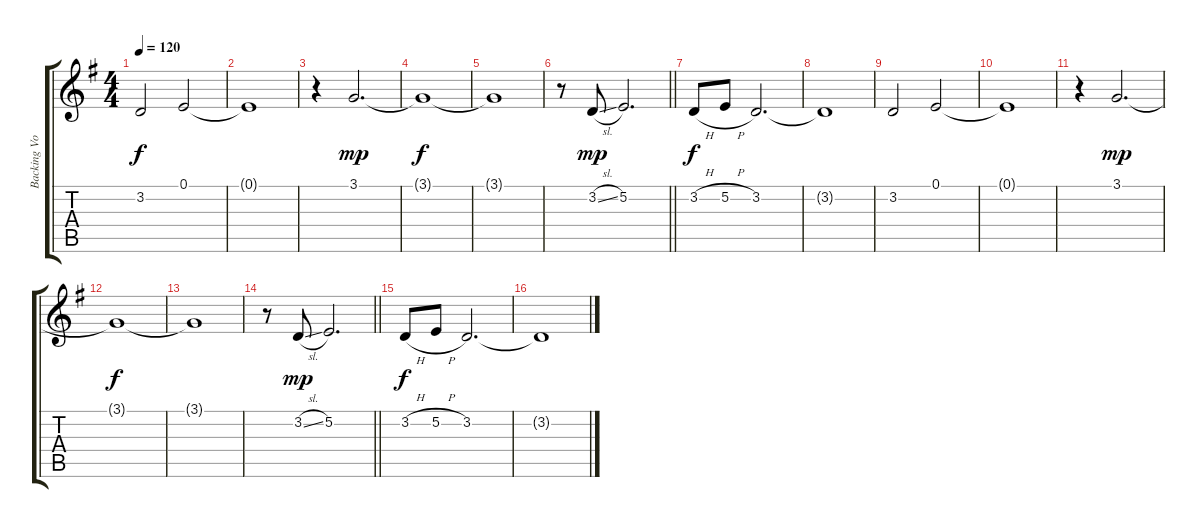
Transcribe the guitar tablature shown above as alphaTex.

\track ("Backing Vocal 2" "Backing Vo") {instrument synthvoice}
\staff {score tabs}
\tuning (E4 B3 G3 D3 A2 E2) {hide}
\ts (4 4)
\tempo 120
\clef g2
\ks eminor
3.2.2{dy f} 0.1.2 |
0.1{t}.1 |
r.4 3.1.2{d dy mp} |
3.1{t}.1{dy f} |
3.1{t}.1 |
\barLineRight lightlight
r.8 3.2{sl}.8{dy mp} 5.2.2{d} |
3.2{h}.8{dy f} 5.2{h}.8 3.2.2{d} |
3.2{t}.1 |
3.2.2 0.1.2 |
0.1{t}.1 |
r.4 3.1.2{d dy mp} |
3.1{t}.1{dy f} |
3.1{t}.1 |
\barLineRight lightlight
r.8 3.2{sl}.8{dy mp} 5.2.2{d} |
3.2{h}.8{dy f} 5.2{h}.8 3.2.2{d} |
3.2{t}.1
